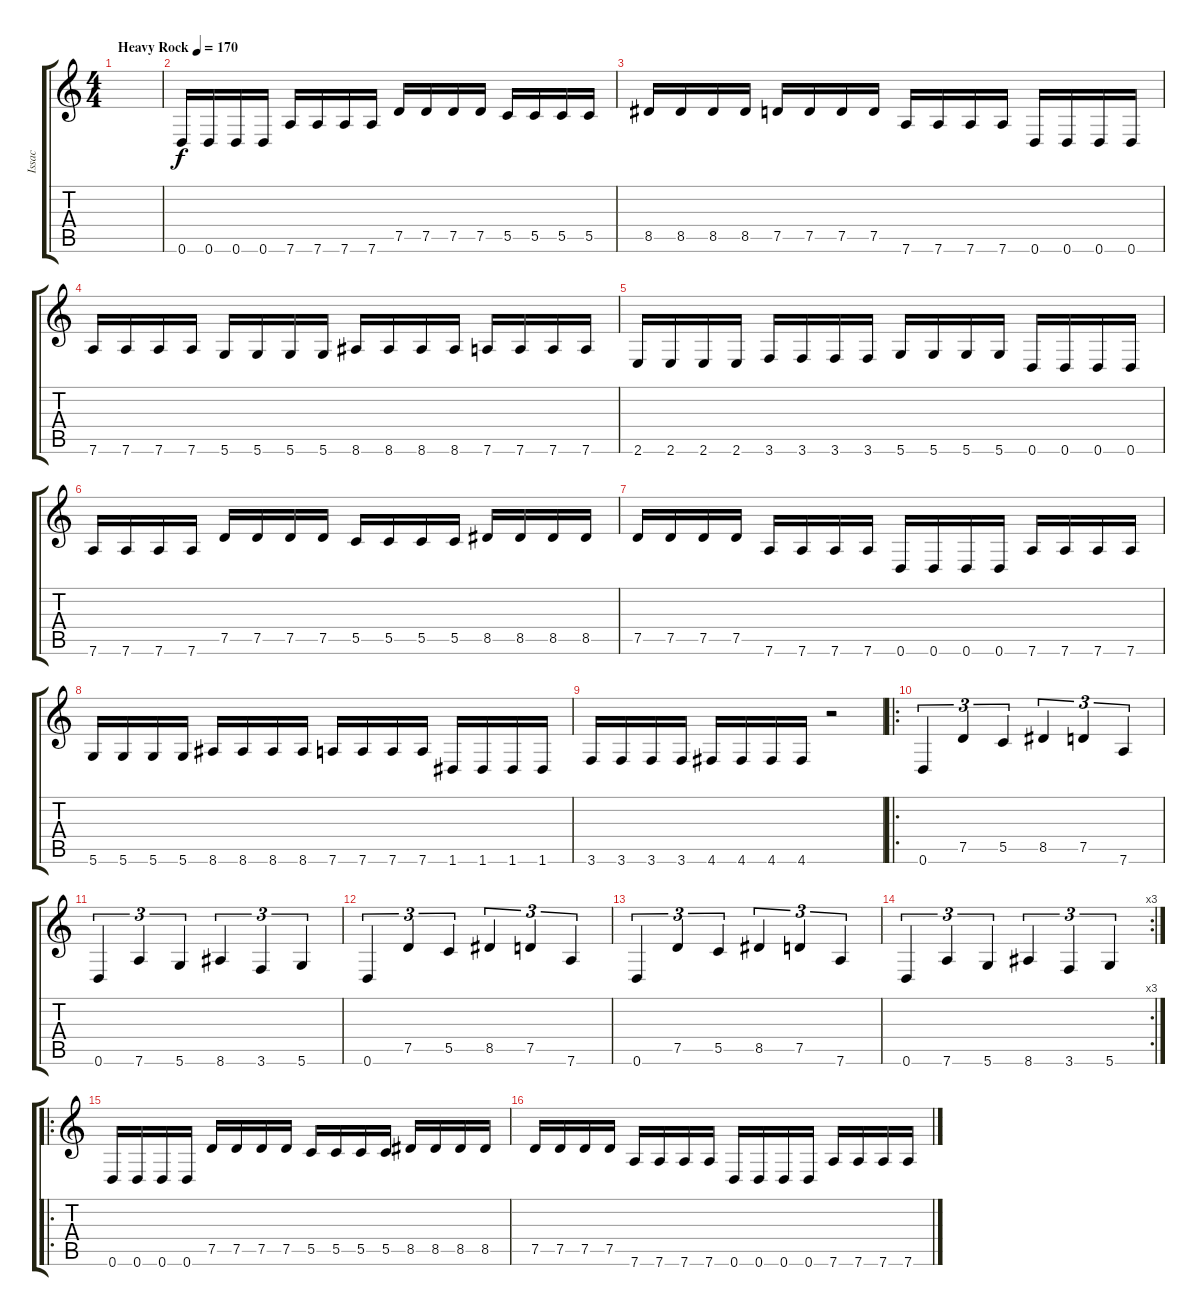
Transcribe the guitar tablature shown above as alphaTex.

\track ("Issac" "Issac") {instrument distortionguitar}
\staff {score tabs}
\tuning (D4 A3 F3 C3 G2 D2) {hide}
\ts (4 4)
\tempo (170 "Heavy Rock")
\clef g2
\ks c
|
0.6.16 0.6.16 0.6.16 0.6.16 7.6.16 7.6.16 7.6.16 7.6.16 7.5.16 7.5.16 7.5.16 7.5.16 5.5.16 5.5.16 5.5.16 5.5.16 |
8.5.16 8.5.16 8.5.16 8.5.16 7.5.16 7.5.16 7.5.16 7.5.16 7.6.16 7.6.16 7.6.16 7.6.16 0.6.16 0.6.16 0.6.16 0.6.16 |
7.6.16 7.6.16 7.6.16 7.6.16 5.6.16 5.6.16 5.6.16 5.6.16 8.6.16 8.6.16 8.6.16 8.6.16 7.6.16 7.6.16 7.6.16 7.6.16 |
2.6.16 2.6.16 2.6.16 2.6.16 3.6.16 3.6.16 3.6.16 3.6.16 5.6.16 5.6.16 5.6.16 5.6.16 0.6.16 0.6.16 0.6.16 0.6.16 |
7.6.16 7.6.16 7.6.16 7.6.16 7.5.16 7.5.16 7.5.16 7.5.16 5.5.16 5.5.16 5.5.16 5.5.16 8.5.16 8.5.16 8.5.16 8.5.16 |
7.5.16 7.5.16 7.5.16 7.5.16 7.6.16 7.6.16 7.6.16 7.6.16 0.6.16 0.6.16 0.6.16 0.6.16 7.6.16 7.6.16 7.6.16 7.6.16 |
5.6.16 5.6.16 5.6.16 5.6.16 8.6.16 8.6.16 8.6.16 8.6.16 7.6.16 7.6.16 7.6.16 7.6.16 1.6.16 1.6.16 1.6.16 1.6.16 |
3.6.16 3.6.16 3.6.16 3.6.16 4.6.16 4.6.16 4.6.16 4.6.16 r.2 |
\ro
0.6.4{tu (3 2)} 7.5.4{tu (3 2)} 5.5.4{tu (3 2)} 8.5.4{tu (3 2)} 7.5.4{tu (3 2)} 7.6.4{tu (3 2)} |
0.6.4{tu (3 2)} 7.6.4{tu (3 2)} 5.6.4{tu (3 2)} 8.6.4{tu (3 2)} 3.6.4{tu (3 2)} 5.6.4{tu (3 2)} |
0.6.4{tu (3 2)} 7.5.4{tu (3 2)} 5.5.4{tu (3 2)} 8.5.4{tu (3 2)} 7.5.4{tu (3 2)} 7.6.4{tu (3 2)} |
0.6.4{tu (3 2)} 7.5.4{tu (3 2)} 5.5.4{tu (3 2)} 8.5.4{tu (3 2)} 7.5.4{tu (3 2)} 7.6.4{tu (3 2)} |
\rc 3
0.6.4{tu (3 2)} 7.6.4{tu (3 2)} 5.6.4{tu (3 2)} 8.6.4{tu (3 2)} 3.6.4{tu (3 2)} 5.6.4{tu (3 2)} |
\ro
0.6.16 0.6.16 0.6.16 0.6.16 7.5.16 7.5.16 7.5.16 7.5.16 5.5.16 5.5.16 5.5.16 5.5.16 8.5.16 8.5.16 8.5.16 8.5.16 |
7.5.16 7.5.16 7.5.16 7.5.16 7.6.16 7.6.16 7.6.16 7.6.16 0.6.16 0.6.16 0.6.16 0.6.16 7.6.16 7.6.16 7.6.16 7.6.16
